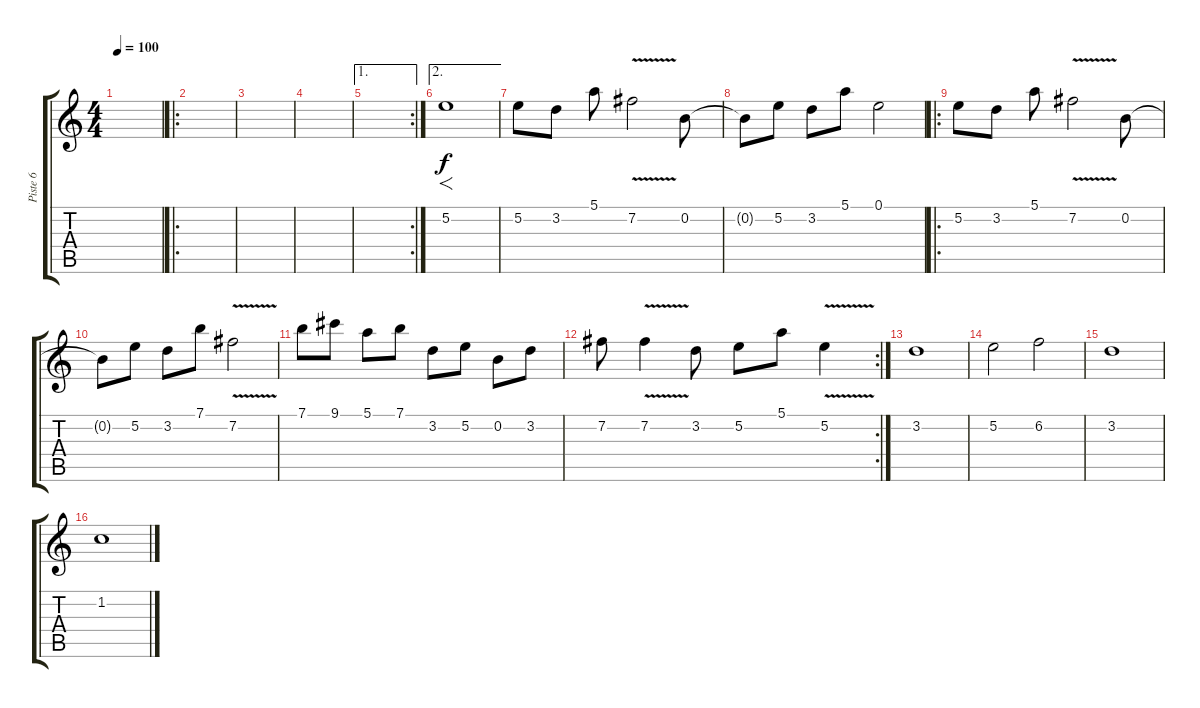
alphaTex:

\track ("Piste 6" "Piste 6") {instrument distortionguitar}
\staff {score tabs}
\tuning (E4 B3 G3 D3 A2 E2) {hide}
\ts (4 4)
\tempo 100
\clef g2
\ks c
|
\ro
|
|
|
\ae 1
\rc 2
|
\ae 2
5.2.1{f} |
5.2.8 3.2.8 5.1.8 7.2{v}.2 0.2.8 |
0.2{t}.8 5.2.8 3.2.8 5.1.8 0.1.2 |
\ro
5.2.8 3.2.8 5.1.8 7.2{v}.2 0.2.8 |
0.2{t}.8 5.2.8 3.2.8 7.1.8 7.2{v}.2 |
7.1.8 9.1.8 5.1.8 7.1.8 3.2.8 5.2.8 0.2.8 3.2.8 |
\rc 2
7.2.8 7.2{v}.4 3.2.8 5.2.8 5.1.8 5.2{v}.4 |
3.2.1 |
5.2.2 6.2.2 |
3.2.1 |
1.2.1
